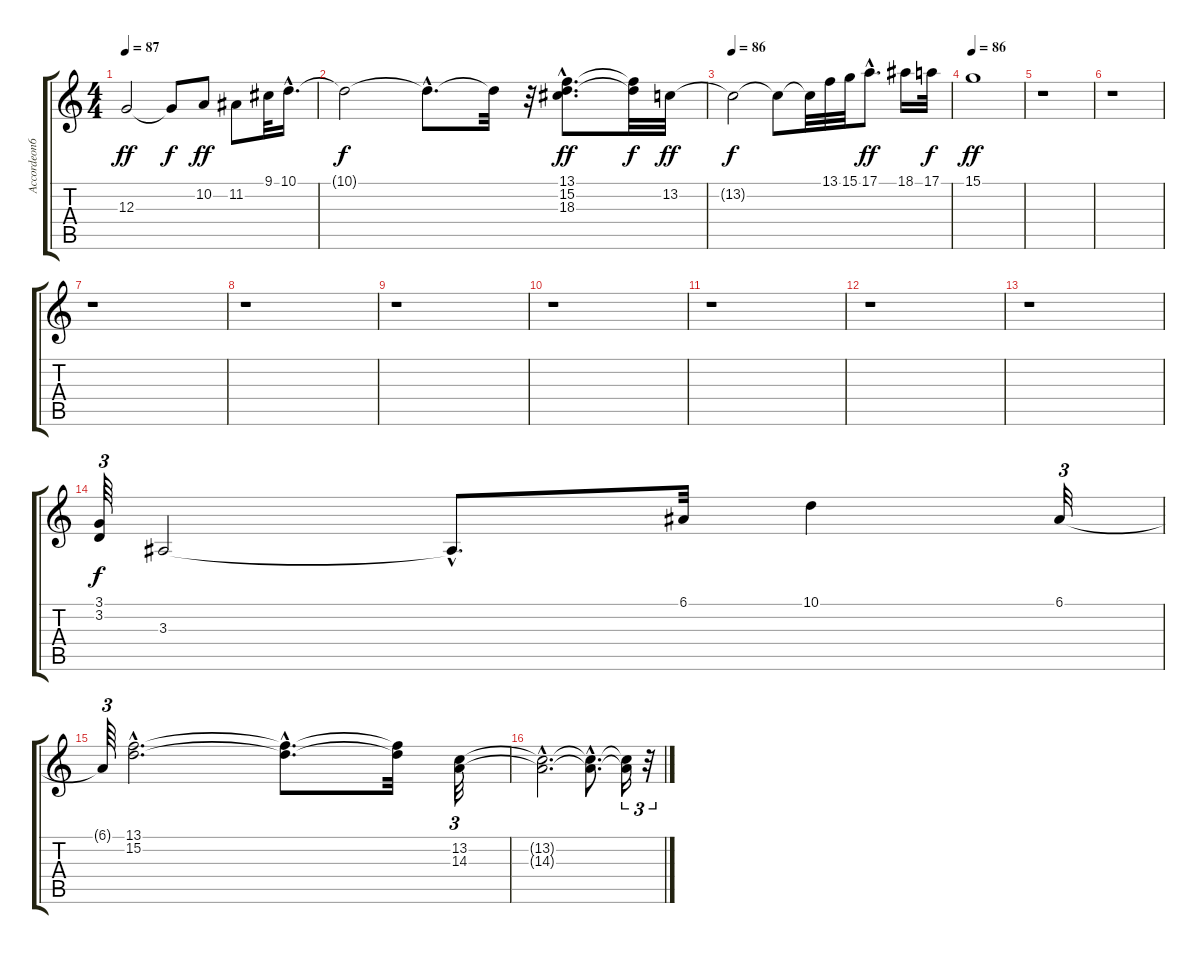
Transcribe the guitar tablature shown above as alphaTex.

\track ("Accordeon6" "Accordeon6") {instrument accordion}
\staff {score tabs}
\tuning (E4 B3 G3 D3 A2 E2) {hide}
\ts (4 4)
\tempo 87
\clef g2
\ks c
12.3.2{dy ff} 12.3{t}.8{dy f} 10.2.8{dy ff} 11.2.8 9.1.32 10.1{hac}.16{d} |
10.1{t}.2{dy f} 10.1{hac t}.8{d} 10.1{t}.32 r.32 (13.1{hac} 15.2{hac} 18.3{hac}).8{d dy ff} (13.1{t} 15.2{t}).32{dy f} 13.2.32{dy ff} |
\tempo 86
13.2{t}.2{dy f} 13.2{t}.8 13.2{t}.32 13.1.32 15.1.32 17.1{hac}.8{d dy ff} 18.1.16 17.1.32{dy f} |
\tempo 86
15.1.1{dy ff} |
r.1 |
r.1 |
r.1 |
r.1 |
r.1 |
r.1 |
r.1 |
r.1 |
r.1 |
(3.1 3.2).64{tu (3 2) dy f} 3.3.2 3.3{hac t}.8{d} 6.1.32 10.1.4 6.1.32{tu (3 2)} |
6.1{t}.64{tu (3 2)} (13.1{hac} 15.2{hac}).2{d} (13.1{hac t} 15.2{hac t}).8{d} (13.1{t} 15.2{t}).32 (13.2 14.3).32{tu (3 2)} |
(13.2{hac t} 14.3{hac t}).2{d} (13.2{hac t} 14.3{hac t}).8{d} (13.2{t} 14.3{t}).16{tu (3 2)} r.32{tu (3 2)}
